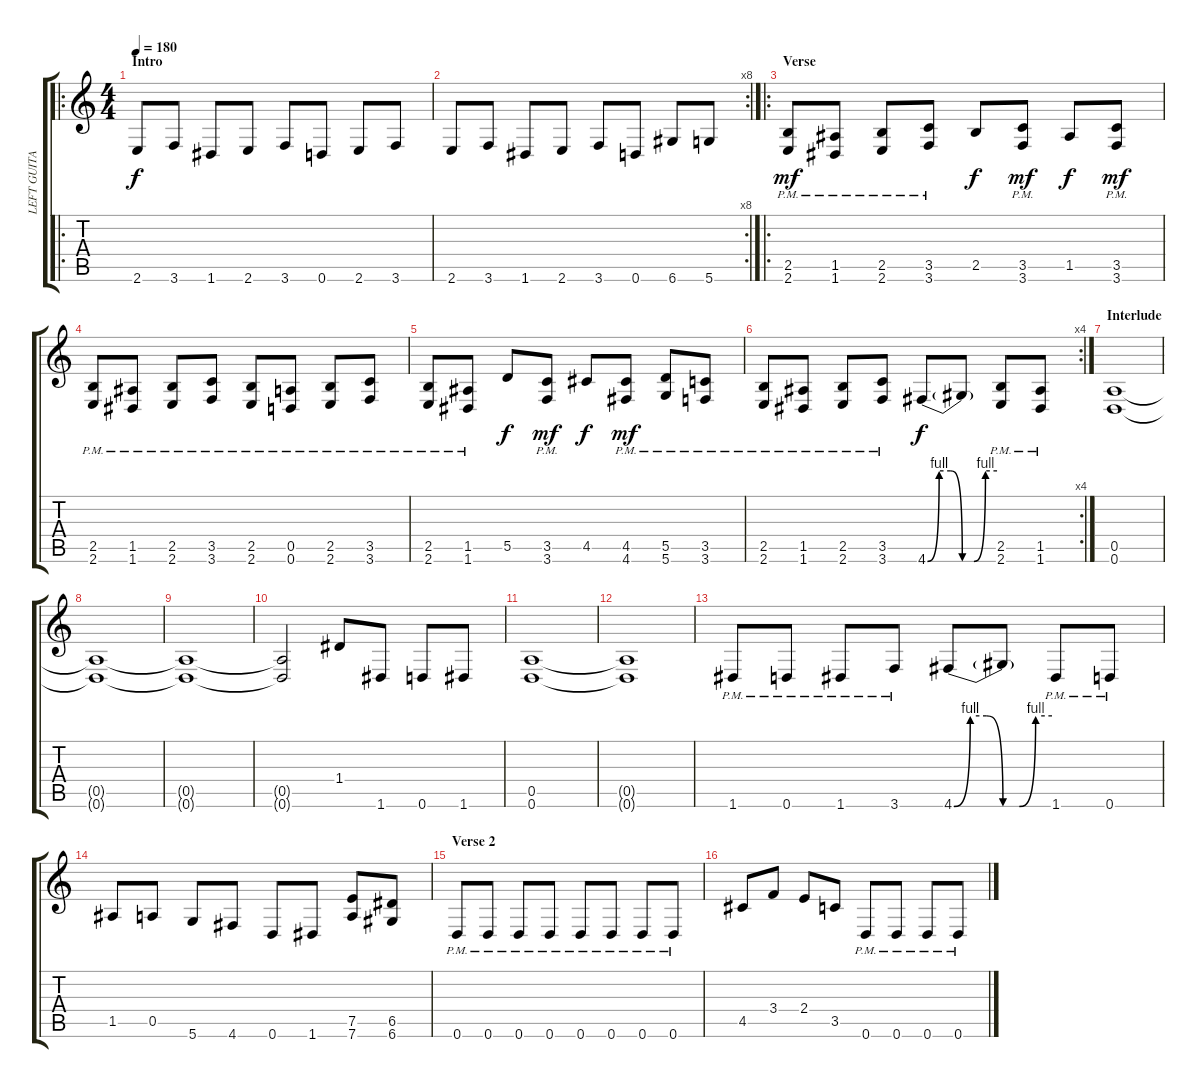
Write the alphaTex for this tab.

\track ("LEFT GUITAR" "LEFT GUITA") {instrument overdrivenguitar}
\staff {score tabs}
\tuning (E4 B3 G3 D3 A2 D2) {hide}
\ro
\ts (4 4)
\section ("" "Intro")
\tempo 180
\clef g2
\ks c
2.6.8{dy f instrument overdrivenguitar} 3.6.8 1.6.8 2.6.8 3.6.8 0.6.8 2.6.8 3.6.8 |
\rc 8
2.6.8 3.6.8 1.6.8 2.6.8 3.6.8 0.6.8 6.6.8 5.6.8 |
\ro
\section ("" "Verse")
(2.5{pm} 2.6{pm}).8{dy mf} (1.5{pm} 1.6{pm}).8 (2.5{pm} 2.6{pm}).8 (3.5{pm} 3.6{pm}).8 2.5.8{dy f} (3.5{pm} 3.6{pm}).8{dy mf} 1.5.8{dy f} (3.5{pm} 3.6{pm}).8{dy mf} |
(2.5{pm} 2.6{pm}).8 (1.5{pm} 1.6{pm}).8 (2.5{pm} 2.6{pm}).8 (3.5{pm} 3.6{pm}).8 (2.5{pm} 2.6{pm}).8 (0.5{pm} 0.6{pm}).8 (2.5{pm} 2.6{pm}).8 (3.5{pm} 3.6{pm}).8 |
(2.5{pm} 2.6{pm}).8 (1.5{pm} 1.6{pm}).8 5.5.8{dy f} (3.5{pm} 3.6{pm}).8{dy mf} 4.5.8{dy f} (4.5{pm} 4.6{pm}).8{dy mf} (5.5{pm} 5.6{pm}).8 (3.5{pm} 3.6{pm}).8 |
\rc 4
(2.5{pm} 2.6{pm}).8 (1.5{pm} 1.6{pm}).8 (2.5{pm} 2.6{pm}).8 (3.5{pm} 3.6{pm}).8 4.6{be (custom 0 0 10 4 20 4 30 0 40 0 50 4 60 4)}.8{dy f} 4.6{t}.8 (2.5{pm} 2.6{pm}).8 (1.5{pm} 1.6{pm}).8 |
\section ("" "Interlude")
(0.5 0.6).1 |
(0.5{t} 0.6{t}).1 |
(0.5{t} 0.6{t}).1 |
(0.5{t} 0.6{t}).2 1.4.8 1.6.8 0.6.8 1.6.8 |
(0.5 0.6).1 |
(0.5{t} 0.6{t}).1 |
1.6{pm}.8 0.6{pm}.8 1.6{pm}.8 3.6{pm}.8 4.6{be (custom 0 0 10 4 20 4 30 0 40 0 50 4 60 4)}.8 4.6{t}.8 1.6{pm}.8 0.6{pm}.8 |
1.5.8 0.5.8 5.6.8 4.6.8 0.6.8 1.6.8 (7.5 7.6).8 (6.5 6.6).8 |
\section ("" "Verse 2")
0.6{pm}.8 0.6{pm}.8 0.6{pm}.8 0.6{pm}.8 0.6{pm}.8 0.6{pm}.8 0.6{pm}.8 0.6{pm}.8 |
4.5.8 3.4.8 2.4.8 3.5.8 0.6{pm}.8 0.6{pm}.8 0.6{pm}.8 0.6{pm}.8
